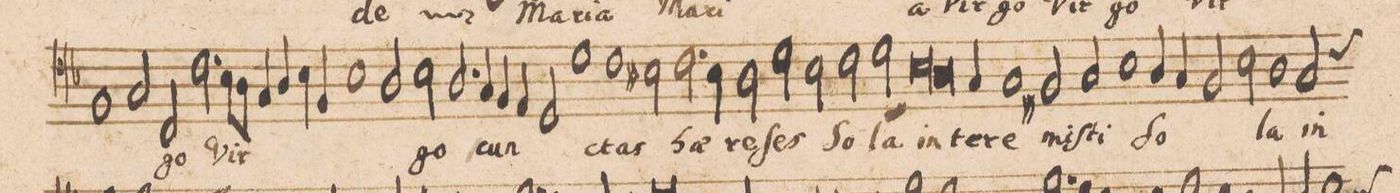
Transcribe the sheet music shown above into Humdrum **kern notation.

**kern	**text
*I"ALTVS.	*
*clefC4	*
*k[b-]	*
*met(C|)	*
*M2/1	*
1F/	.
=15-	=15-
2G/	.
2C/	-go
2.c\	Vir-
=16-	=16-
8B-\L	.
8A\J	.
4G/	.
4A/	.
4B-\	.
4F/	.
1B-\	.
=17-	=17-
2A/	.
2B-\	-go
2.A/	cun-
=18-	=18-
4G/	.
4F/	.
4E/	.
2D/	.
1d\	.
=19-	=19-
1c	-ctas
2Bn\	ha-
=20-	=20-
2.c\	.
4B-y\	.
2A\	-re-
2d\	-ſes
=21-	=21-
2B-\	So-
2c\	.
2d\	-la
*lig	*
1B-\	in-
=22-	=22-
*col	*
2.A\	.
*Xlig	*
4G/	-ter-
*Xcol	*
1G/	-e-
=23-	=23-
2F#X/	-mi-
2G/	-ſti
1B-\	So-
=24-	=24-
4A/	.
4G/	.
2Fny/	.
2B-\	.
=25-	=25-
1A	-la
*custos:c	*
2G/	in-
*-	*-
